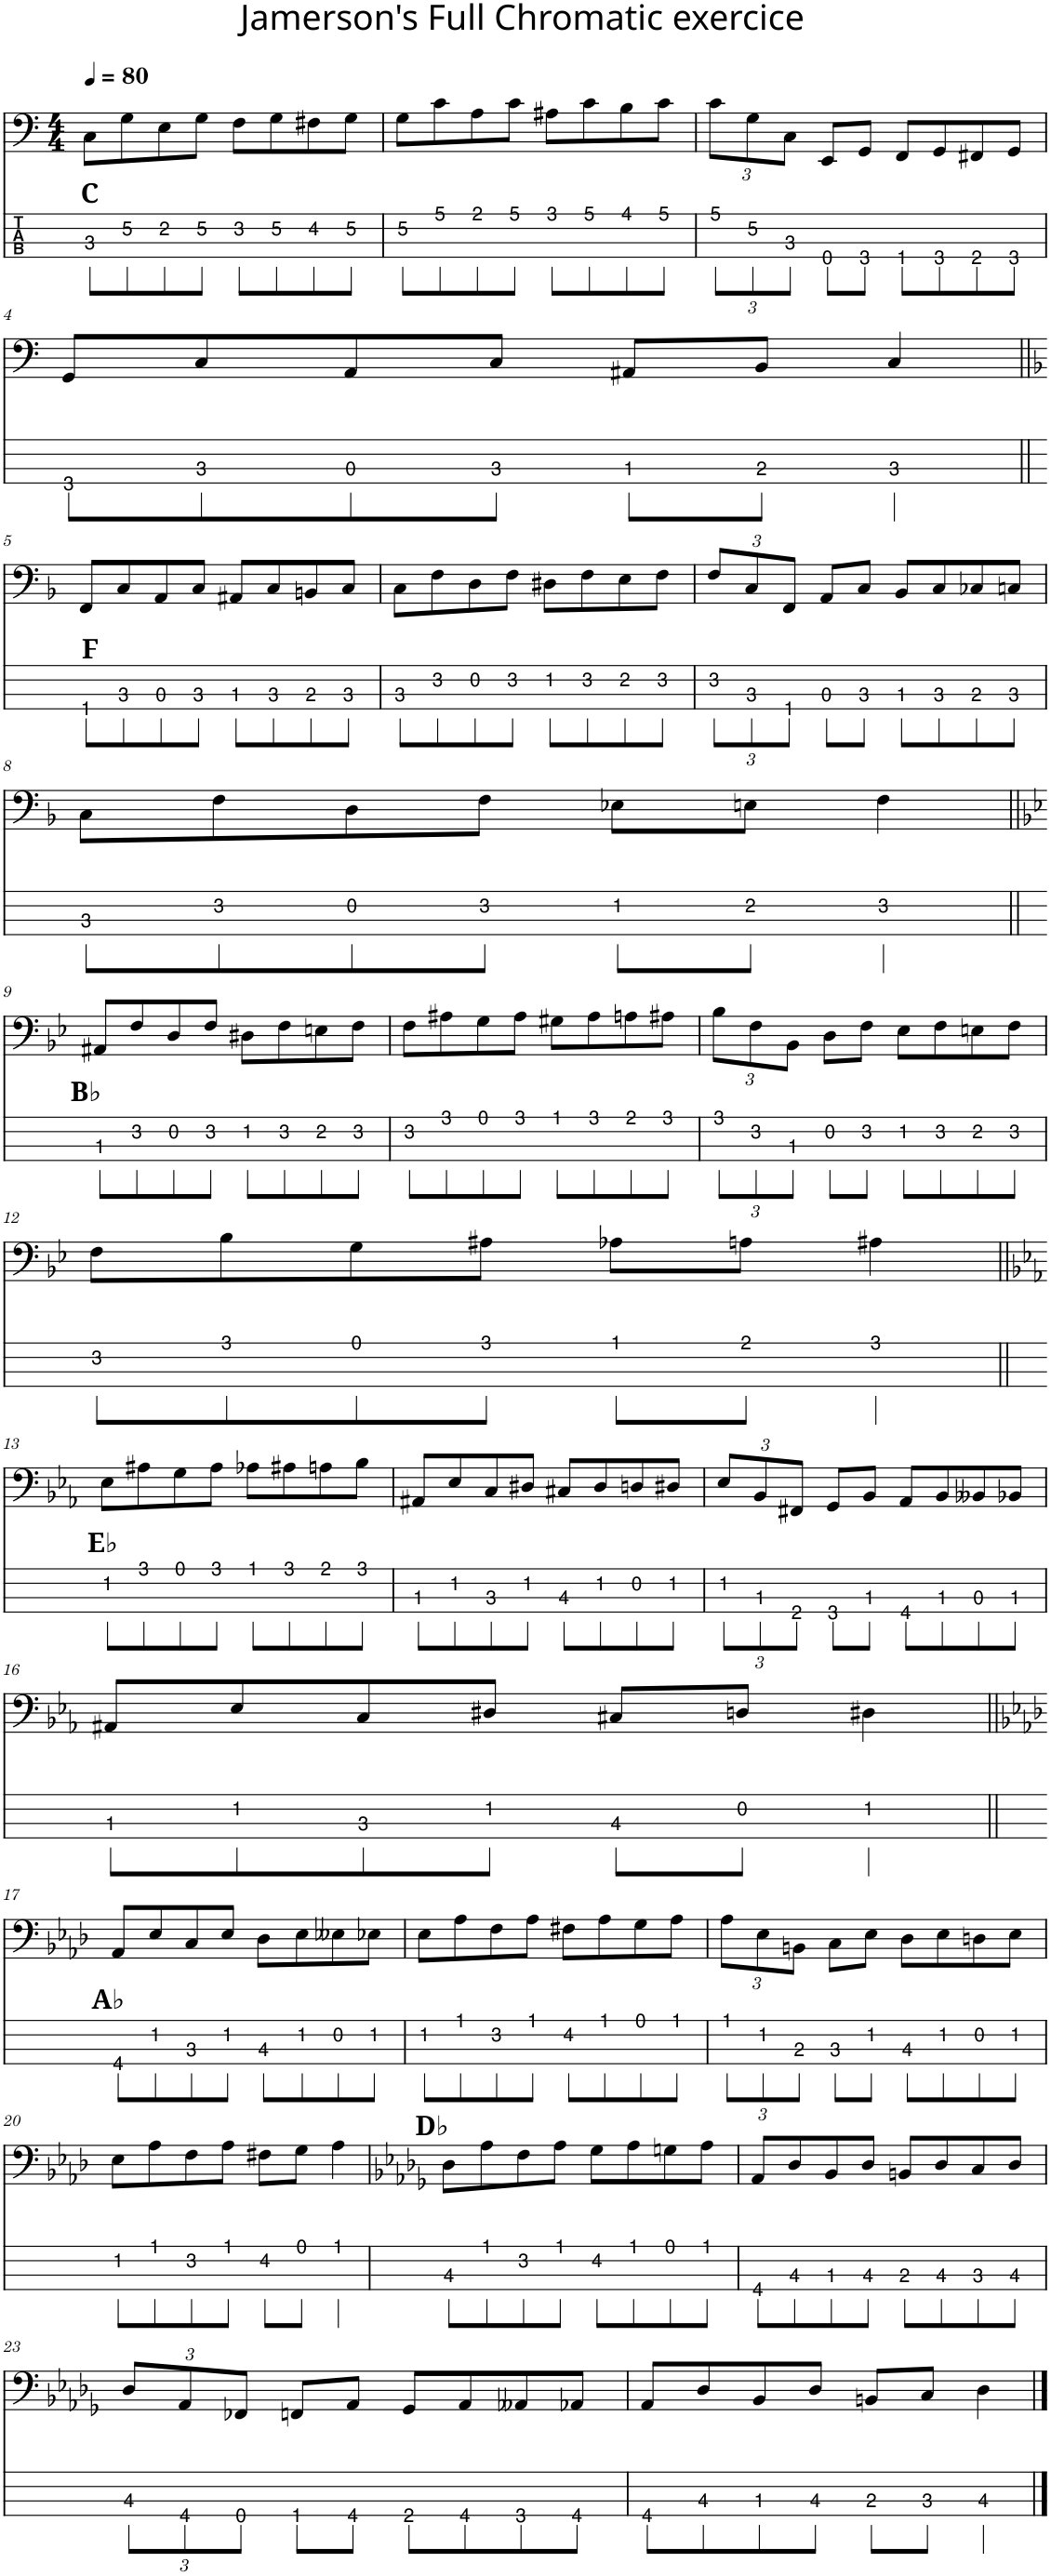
**kern	**kern
*part1	*part1
*staff2	*staff1
*I"Electric Bass	*
*I'El. B.	*
*stria4	*
*	*clefF4
*Trd7c12	*Trd7c12
*k[]	*k[]
*M4/4	*M4/4
*MM80	*MM80
=1	=1
!	!LO:TX:b:B:t=C
8C\L	8C\L
8G\	8G\
8E\	8E\
8G\J	8G\J
8F\L	8F\L
8G\	8G\
8F#\	8F#X\
8G\J	8G\J
=2	=2
8G\L	8G\L
8c\	8c\
8A\	8A\
8c\J	8c\J
8A#\L	8A#X\L
8c\	8c\
8B\	8B\
8c\J	8c\J
=3	=3
*Xbrackettup	*Xbrackettup
12c\L	12c\L
12G\	12G\
12C\J	12C\J
8EE\L	8EE/L
8GG\J	8GG/J
8FF\L	8FF/L
8GG\	8GG/
8FF#\	8FF#X/
8GG\J	8GG/J
!!LO:LB:g=z
=4	=4
8GG\L	8GG/L
8C\	8C/
8AA\	8AA/
8C\J	8C/J
8AA#\L	8AA#X/L
8BB\J	8BB/J
4C\	4C/
!!LO:LB:g=z
=5||	=5||
*k[b-]	*k[b-]
!LO:TX:a:B:t=F	!
8FF\L	8FF/L
8C\	8C/
8AA\	8AA/
8C\J	8C/J
8AA#\L	8AA#X/L
8C\	8C/
8BB\	8BBn/
8C\J	8C/J
=6	=6
8C\L	8C\L
8F\	8F\
8D\	8D\
8F\J	8F\J
8D#\L	8D#X\L
8F\	8F\
8E\	8E\
8F\J	8F\J
=7	=7
12F\L	12F/L
12C\	12C/
12FF\J	12FF/J
8AA\L	8AA/L
8C\J	8C/J
8BB-\L	8BB-/L
8C\	8C/
8C-\	8C-X/
8C\J	8Cn/J
!!LO:LB:g=z
=8	=8
8C\L	8C\L
8F\	8F\
8D\	8D\
8F\J	8F\J
8E-\L	8E-X\L
8E\J	8En\J
4F\	4F\
!!LO:LB:g=z
=9||	=9||
*k[b-e-]	*k[b-e-]
!LO:TX:a:B:t=B♭	!
8AA#\L	8AA#X/L
8F\	8F/
8D\	8D/
8F\J	8F/J
8D#\L	8D#X\L
8F\	8F\
8E\	8En\
8F\J	8F\J
=10	=10
8F\L	8F\L
8A#\	8A#X\
8G\	8G\
8A#\J	8A#\J
8G#\L	8G#X\L
8A#\	8A#\
8A\	8An\
8A#\J	8A#X\J
=11	=11
12B-\L	12B-\L
12F\	12F\
12BB-\J	12BB-\J
8D\L	8D\L
8F\J	8F\J
8E-\L	8E-\L
8F\	8F\
8E\	8En\
8F\J	8F\J
!!LO:LB:g=z
=12	=12
8F\L	8F\L
8B-\	8B-\
8G\	8G\
8A#\J	8A#X\J
8A-\L	8A-X\L
8A\J	8An\J
4A#\	4A#X\
!!LO:LB:g=z
=13||	=13||
*k[b-e-a-]	*k[b-e-a-]
!LO:TX:a:B:t=E♭	!
8E-\L	8E-\L
8A#\	8A#X\
8G\	8G\
8A#\J	8A#\J
8A-\L	8A-X\L
8A#\	8A#X\
8A\	8An\
8B-\J	8B-\J
=14	=14
8AA#\L	8AA#X/L
8E-\	8E-/
8C\	8C/
8D#\J	8D#X/J
8C#\L	8C#X/L
8D#\	8D#/
8D\	8Dn/
8D#\J	8D#X/J
=15	=15
12E-\L	12E-/L
12BB-\	12BB-/
12FF#\J	12FF#X/J
8GG\L	8GG/L
8BB-\J	8BB-/J
8AA-\L	8AA-/L
8BB-\	8BB-/
8BB--\	8BB--X/
8BB-\J	8BB-X/J
!!LO:LB:g=z
=16	=16
8AA#\L	8AA#X/L
8E-\	8E-/
8C\	8C/
8D#\J	8D#X/J
8C#\L	8C#X/L
8D\J	8Dn/J
4D#\	4D#X\
!!LO:LB:g=z
=17||	=17||
*k[b-e-a-d-]	*k[b-e-a-d-]
!LO:TX:a:B:t=A♭	!
8AA-\L	8AA-/L
8E-\	8E-/
8C\	8C/
8E-\J	8E-/J
8D-\L	8D-\L
8E-\	8E-\
8E--\	8E--X\
8E-\J	8E-X\J
=18	=18
8E-\L	8E-\L
8A-\	8A-\
8F\	8F\
8A-\J	8A-\J
8F#\L	8F#X\L
8A-\	8A-\
8G\	8G\
8A-\J	8A-\J
=19	=19
12A-\L	12A-\L
12E-\	12E-\
12BB\J	12BBn\J
8C\L	8C\L
8E-\J	8E-\J
8D-\L	8D-\L
8E-\	8E-\
8D\	8Dn\
8E-\J	8E-\J
!!LO:LB:g=z
=20	=20
8E-\L	8E-\L
8A-\	8A-\
8F\	8F\
8A-\J	8A-\J
8F#\L	8F#X\L
8G\J	8G\J
4A-\	4A-\
=21	=21
*k[b-e-a-d-g-]	*k[b-e-a-d-g-]
!	!LO:TX:a:B:t=D♭
8D-\L	8D-\L
8A-\	8A-\
8F\	8F\
8A-\J	8A-\J
8G-\L	8G-\L
8A-\	8A-\
8G\	8Gn\
8A-\J	8A-\J
=22	=22
8AA-\L	8AA-/L
8D-\	8D-/
8BB-\	8BB-/
8D-\J	8D-/J
8BB\L	8BBn/L
8D-\	8D-/
8C\	8C/
8D-\J	8D-/J
!!LO:LB:g=z
=23	=23
12D-\L	12D-/L
12AA-\	12AA-/
12FF-\J	12FF-X/J
8FF\L	8FFn/L
8AA-\J	8AA-/J
8GG-\L	8GG-/L
8AA-\	8AA-/
8AA--\	8AA--X/
8AA-\J	8AA-X/J
=24	=24
8AA-\L	8AA-/L
8D-\	8D-/
8BB-\	8BB-/
8D-\J	8D-/J
8BB\L	8BBn/L
8C\J	8C/J
4D-\	4D-\
==	==
*-	*-
